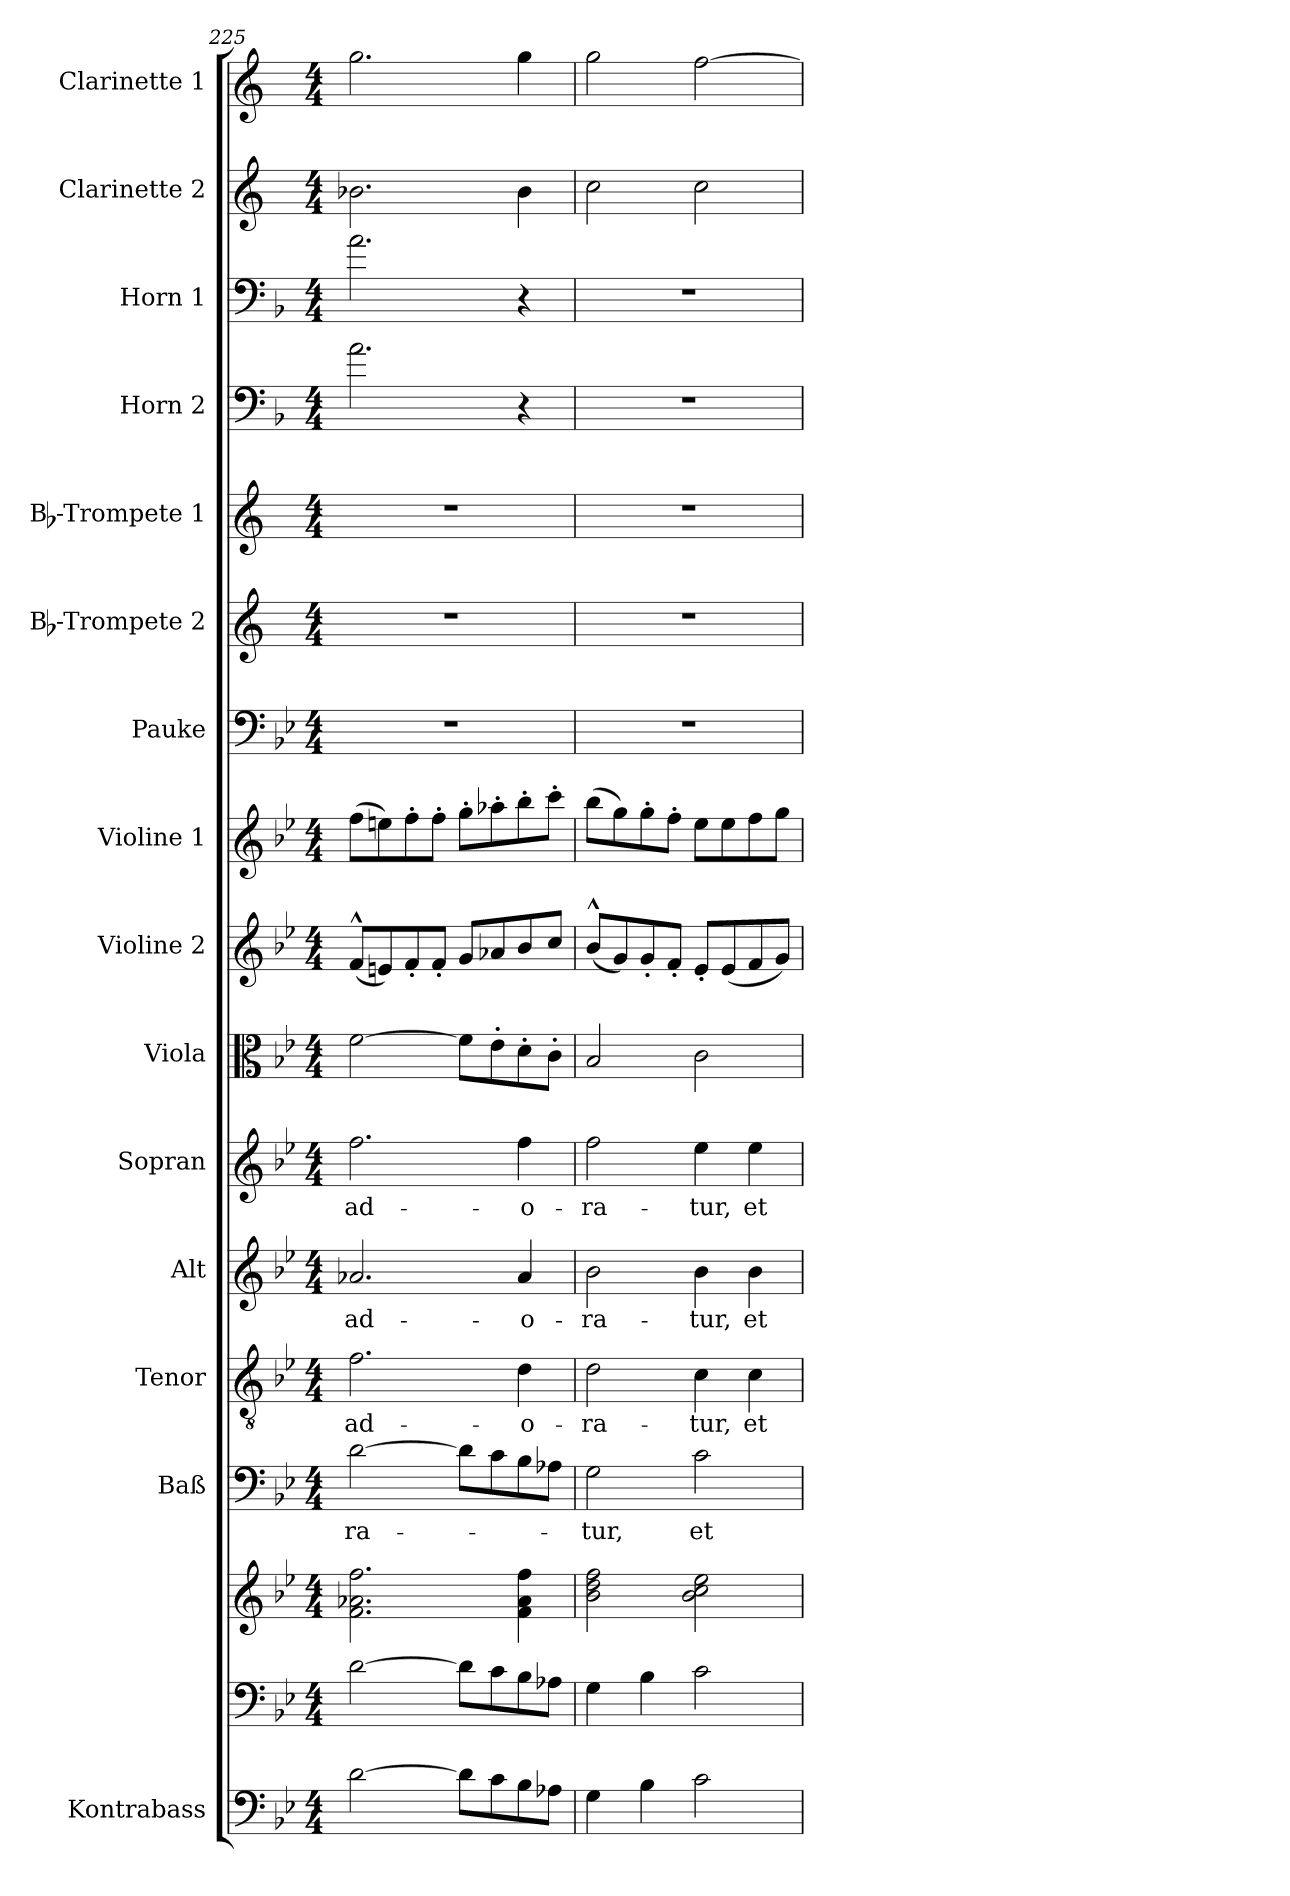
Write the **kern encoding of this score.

**kern	**kern	**kern	**kern	**text	**kern	**text	**kern	**text	**kern	**text	**kern	**kern	**kern	**kern	**kern	**kern	**kern	**kern	**kern	**kern
*part16	*part15	*part15	*part14	*part14	*part13	*part13	*part12	*part12	*part11	*part11	*part10	*part9	*part8	*part7	*part6	*part5	*part4	*part3	*part2	*part1
*staff17	*staff16	*staff15	*staff14	*staff14	*staff13	*staff13	*staff12	*staff12	*staff11	*staff11	*staff10	*staff9	*staff8	*staff7	*staff6	*staff5	*staff4	*staff3	*staff2	*staff1
*I"Kontrabass	*	*	*I"Baß	*	*I"Tenor	*	*I"Alt	*	*I"Sopran	*	*I"Viola	*I"Violine 2	*I"Violine 1	*I"Pauke	*I"Bb-Trompete 2	*I"Bb-Trompete 1	*I"Horn 2	*I"Horn 1	*I"Clarinette 2	*I"Clarinette 1
*I'Kb.	*	*	*I'Baß	*	*I'Ten	*	*I'Alt	*	*I'Sop	*	*I'Vla.	*I'Vln. 2	*I'Vln. 1	*I'Pk.	*I'Bb Trp. 2	*I'Bb Trp. 1	*I'Hrn. 2	*I'Hrn. 1	*I'Cl. 2	*I'Cl. 1
!!LO:PB:g=z
*clefF4	*clefF4	*clefG2	*clefF4	*	*clefGv2	*	*clefG2	*	*clefG2	*	*clefC3	*clefG2	*clefG2	*clefF4	*clefG2	*clefG2	*clefF4	*clefF4	*clefG2	*clefG2
*ITrd7c12	*	*	*	*	*	*	*	*	*	*	*	*	*	*	*ITrd1c2	*ITrd1c2	*ITrd4c7	*ITrd4c7	*ITrd1c2	*ITrd1c2
*k[b-e-]	*k[b-e-]	*k[b-e-]	*k[b-e-]	*	*k[b-e-]	*	*k[b-e-]	*	*k[b-e-]	*	*k[b-e-]	*k[b-e-]	*k[b-e-]	*k[b-e-]	*k[b-e-]	*k[b-e-]	*k[b-e-]	*k[b-e-]	*k[b-e-]	*k[b-e-]
*B-:	*B-:	*B-:	*B-:	*	*B-:	*	*B-:	*	*B-:	*	*B-:	*B-:	*B-:	*B-:	*B-:	*B-:	*B-:	*B-:	*B-:	*B-:
*M4/4	*M4/4	*M4/4	*M4/4	*	*M4/4	*	*M4/4	*	*M4/4	*	*M4/4	*M4/4	*M4/4	*M4/4	*M4/4	*M4/4	*M4/4	*M4/4	*M4/4	*M4/4
=225	=225	=225	=225	=225	=225	=225	=225	=225	=225	=225	=225	=225	=225	=225	=225	=225	=225	=225	=225	=225
!	!	!	!	!LO:LY:b	!	!LO:LY:b	!	!LO:LY:b	!	!LO:LY:b	!	!	!	!	!	!	!	!	!	!
[2D\	[2d\	2.f\ 2.a-X\ 2.ff\	[2d\	-ra-	2.f\	ad-	2.a-X/	ad-	2.ff\	ad-	[2f\	(<8f^^>/L	(>8ff\L	1r	1r	1r	2.d\	2.d\	2.a-X\	2.ff\
.	.	.	.	.	.	.	.	.	.	.	.	8en/)	8een\)	.	.	.	.	.	.	.
.	.	.	.	.	.	.	.	.	.	.	.	8f'</	8ff'>\	.	.	.	.	.	.	.
.	.	.	.	.	.	.	.	.	.	.	.	8f'</J	8ff'>\J	.	.	.	.	.	.	.
8D\L]	8d\L]	.	8d\L]	.	.	.	.	.	.	.	8f\L]	8g/L	8gg'>\L	.	.	.	.	.	.	.
8C\	8c\	.	8c\	.	.	.	.	.	.	.	8e-'>\	8a-X/	8aa-X'>\	.	.	.	.	.	.	.
!	!	!	!	!	!	!LO:LY:b	!	!LO:LY:b	!	!LO:LY:b	!	!	!	!	!	!	!	!	!	!
8BB-\	8B-\	4f\ 4a-\ 4ff\	8B-\	.	4d\	-o-	4a-/	-o-	4ff\	-o-	8d'>\	8b-/	8bb-'>\	.	.	.	4r	4r	4a-\	4ff\
8AA-X\J	8A-X\J	.	8A-X\J	.	.	.	.	.	.	.	8c'>\J	8cc/J	8ccc'>\J	.	.	.	.	.	.	.
=226	=226	=226	=226	=226	=226	=226	=226	=226	=226	=226	=226	=226	=226	=226	=226	=226	=226	=226	=226	=226
!	!	!	!	!LO:LY:b	!	!LO:LY:b	!	!LO:LY:b	!	!LO:LY:b	!	!	!	!	!	!	!	!	!	!
4GG\	4G\	2b-\ 2dd\ 2ff\	2G\	-tur,	2d\	-ra-	2b-\	-ra-	2ff\	-ra-	2B-/	(<8b-^^>/L	(>8bb-\L	1r	1r	1r	1r	1r	2b-\	2ff\
.	.	.	.	.	.	.	.	.	.	.	.	8g/)	8gg\)	.	.	.	.	.	.	.
4BB-\	4B-\	.	.	.	.	.	.	.	.	.	.	8g'</	8gg'>\	.	.	.	.	.	.	.
.	.	.	.	.	.	.	.	.	.	.	.	8f'</J	8ff'>\J	.	.	.	.	.	.	.
!	!	!	!	!LO:LY:b	!	!LO:LY:b	!	!LO:LY:b	!	!LO:LY:b	!	!	!	!	!	!	!	!	!	!
2C\	2c\	2b-\ 2cc\ 2ee-\	2c\	et	4c\	-tur,	4b-\	-tur,	4ee-\	-tur,	2c\	8e-'</L	8ee-\L	.	.	.	.	.	2b-\	[2ee-\
.	.	.	.	.	.	.	.	.	.	.	.	(<8e-/	8ee-\	.	.	.	.	.	.	.
!	!	!	!	!	!	!LO:LY:b	!	!LO:LY:b	!	!LO:LY:b	!	!	!	!	!	!	!	!	!	!
.	.	.	.	.	4c\	et	4b-\	et	4ee-\	et	.	8f/	8ff\	.	.	.	.	.	.	.
.	.	.	.	.	.	.	.	.	.	.	.	8g/J)	8gg\J	.	.	.	.	.	.	.
=	=	=	=	=	=	=	=	=	=	=	=	=	=	=	=	=	=	=	=	=
*-	*-	*-	*-	*-	*-	*-	*-	*-	*-	*-	*-	*-	*-	*-	*-	*-	*-	*-	*-	*-
